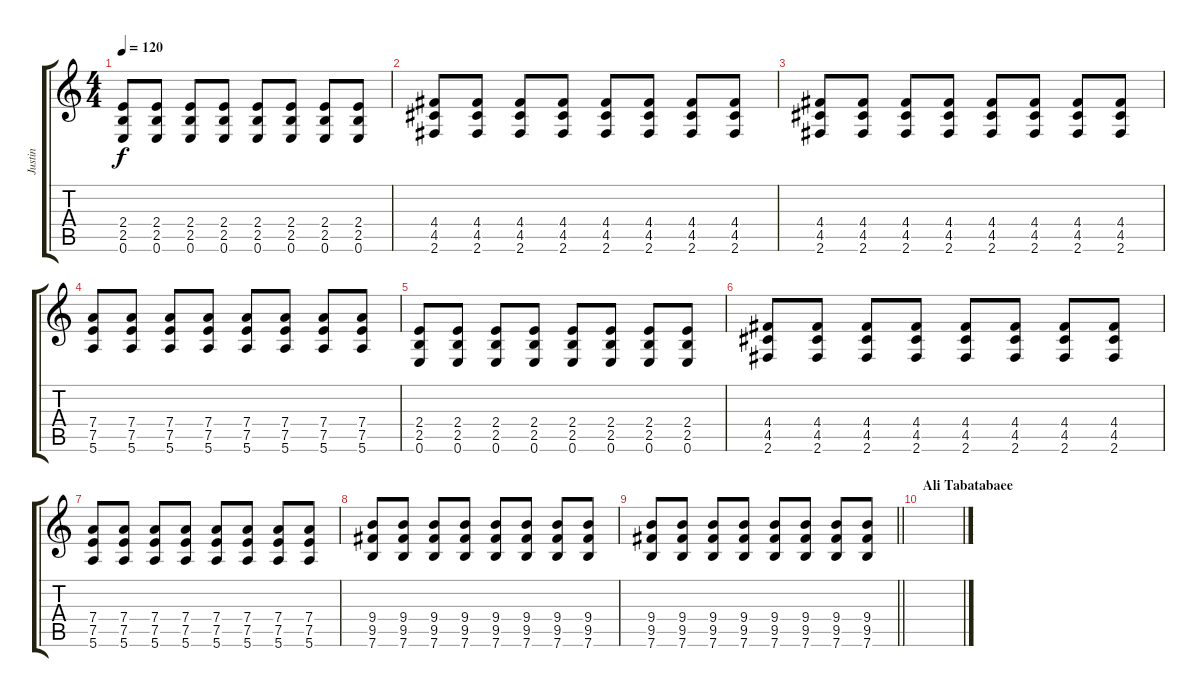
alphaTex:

\track ("Justin" "Justin") {instrument distortionguitar}
\staff {score tabs}
\tuning (E4 B3 G3 D3 A2 E2) {hide}
\ts (4 4)
\tempo 120
\clef g2
\ks c
(2.4 2.5 0.6).8{dy f} (2.4 2.5 0.6).8 (2.4 2.5 0.6).8 (2.4 2.5 0.6).8 (2.4 2.5 0.6).8 (2.4 2.5 0.6).8 (2.4 2.5 0.6).8 (2.4 2.5 0.6).8 |
(4.4 4.5 2.6).8 (4.4 4.5 2.6).8 (4.4 4.5 2.6).8 (4.4 4.5 2.6).8 (4.4 4.5 2.6).8 (4.4 4.5 2.6).8 (4.4 4.5 2.6).8 (4.4 4.5 2.6).8 |
(4.4 4.5 2.6).8 (4.4 4.5 2.6).8 (4.4 4.5 2.6).8 (4.4 4.5 2.6).8 (4.4 4.5 2.6).8 (4.4 4.5 2.6).8 (4.4 4.5 2.6).8 (4.4 4.5 2.6).8 |
(7.4 7.5 5.6).8 (7.4 7.5 5.6).8 (7.4 7.5 5.6).8 (7.4 7.5 5.6).8 (7.4 7.5 5.6).8 (7.4 7.5 5.6).8 (7.4 7.5 5.6).8 (7.4 7.5 5.6).8 |
(2.4 2.5 0.6).8 (2.4 2.5 0.6).8 (2.4 2.5 0.6).8 (2.4 2.5 0.6).8 (2.4 2.5 0.6).8 (2.4 2.5 0.6).8 (2.4 2.5 0.6).8 (2.4 2.5 0.6).8 |
(4.4 4.5 2.6).8 (4.4 4.5 2.6).8 (4.4 4.5 2.6).8 (4.4 4.5 2.6).8 (4.4 4.5 2.6).8 (4.4 4.5 2.6).8 (4.4 4.5 2.6).8 (4.4 4.5 2.6).8 |
(7.4 7.5 5.6).8 (7.4 7.5 5.6).8 (7.4 7.5 5.6).8 (7.4 7.5 5.6).8 (7.4 7.5 5.6).8 (7.4 7.5 5.6).8 (7.4 7.5 5.6).8 (7.4 7.5 5.6).8 |
(9.4 9.5 7.6).8 (9.4 9.5 7.6).8 (9.4 9.5 7.6).8 (9.4 9.5 7.6).8 (9.4 9.5 7.6).8 (9.4 9.5 7.6).8 (9.4 9.5 7.6).8 (9.4 9.5 7.6).8 |
\barLineRight lightlight
(9.4 9.5 7.6).8 (9.4 9.5 7.6).8 (9.4 9.5 7.6).8 (9.4 9.5 7.6).8 (9.4 9.5 7.6).8 (9.4 9.5 7.6).8 (9.4 9.5 7.6).8 (9.4 9.5 7.6).8 |
\section ("" "Ali Tabatabaee")
